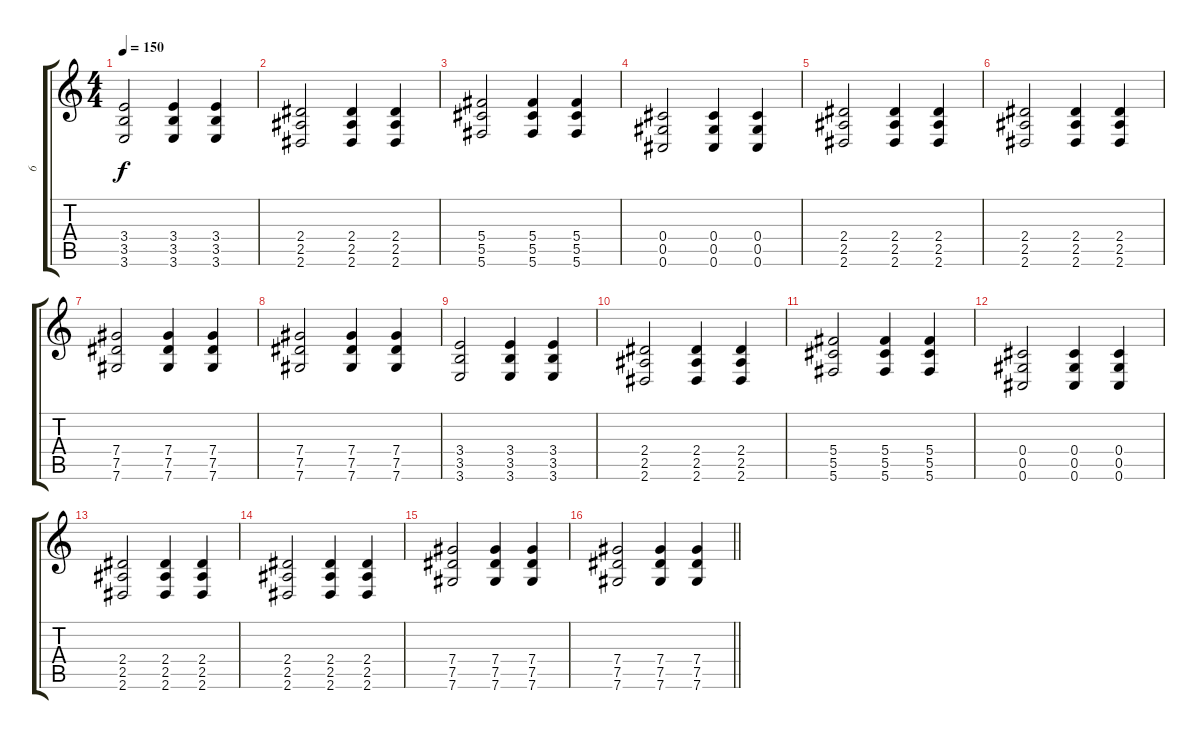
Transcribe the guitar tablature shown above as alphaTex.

\track ("6" "6") {instrument overdrivenguitar}
\staff {score tabs}
\tuning (Eb4 Bb3 Gb3 Db3 Ab2 Db2) {hide}
\ts (4 4)
\tempo 150
\clef g2
\ks c
(3.4 3.5 3.6).2{dy f} (3.4 3.5 3.6).4 (3.4 3.5 3.6).4 |
(2.4 2.5 2.6).2 (2.4 2.5 2.6).4 (2.4 2.5 2.6).4 |
(5.4 5.5 5.6).2 (5.4 5.5 5.6).4 (5.4 5.5 5.6).4 |
(0.4 0.5 0.6).2 (0.4 0.5 0.6).4 (0.4 0.5 0.6).4 |
(2.4 2.5 2.6).2 (2.4 2.5 2.6).4 (2.4 2.5 2.6).4 |
(2.4 2.5 2.6).2 (2.4 2.5 2.6).4 (2.4 2.5 2.6).4 |
(7.4 7.5 7.6).2 (7.4 7.5 7.6).4 (7.4 7.5 7.6).4 |
(7.4 7.5 7.6).2 (7.4 7.5 7.6).4 (7.4 7.5 7.6).4 |
(3.4 3.5 3.6).2 (3.4 3.5 3.6).4 (3.4 3.5 3.6).4 |
(2.4 2.5 2.6).2 (2.4 2.5 2.6).4 (2.4 2.5 2.6).4 |
(5.4 5.5 5.6).2 (5.4 5.5 5.6).4 (5.4 5.5 5.6).4 |
(0.4 0.5 0.6).2 (0.4 0.5 0.6).4 (0.4 0.5 0.6).4 |
(2.4 2.5 2.6).2 (2.4 2.5 2.6).4 (2.4 2.5 2.6).4 |
(2.4 2.5 2.6).2 (2.4 2.5 2.6).4 (2.4 2.5 2.6).4 |
(7.4 7.5 7.6).2 (7.4 7.5 7.6).4 (7.4 7.5 7.6).4 |
\barLineRight lightlight
(7.4 7.5 7.6).2 (7.4 7.5 7.6).4 (7.4 7.5 7.6).4
